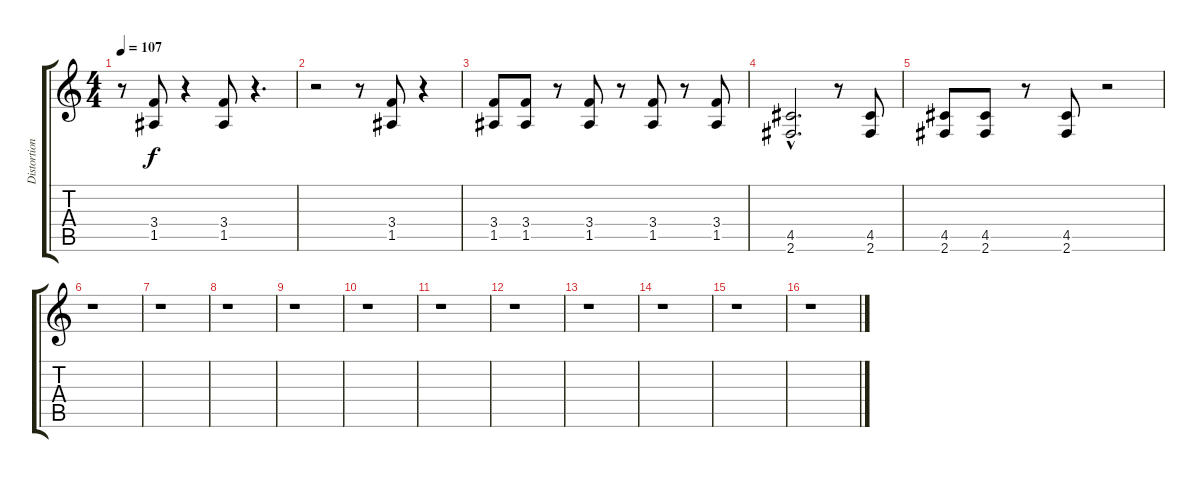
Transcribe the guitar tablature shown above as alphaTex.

\track ("Distortion" "Distortion") {instrument distortionguitar}
\staff {score tabs}
\tuning (E4 B3 G3 D3 A2 E2) {hide}
\ts (4 4)
\tempo 107
\clef g2
\ks c
r.8{dy f} (3.4 1.5).8 r.4 (3.4 1.5).8 r.4{d} |
r.2 r.8 (3.4 1.5).8 r.4 |
(3.4 1.5).8 (3.4 1.5).8 r.8 (3.4 1.5).8 r.8 (3.4 1.5).8 r.8 (3.4 1.5).8 |
(4.5{hac} 2.6{hac}).2{d} r.8 (4.5 2.6).8 |
(4.5 2.6).8 (4.5 2.6).8 r.8 (4.5 2.6).8 r.2 |
r.1 |
r.1 |
r.1 |
r.1 |
r.1 |
r.1 |
r.1 |
r.1 |
r.1 |
r.1 |
r.1
